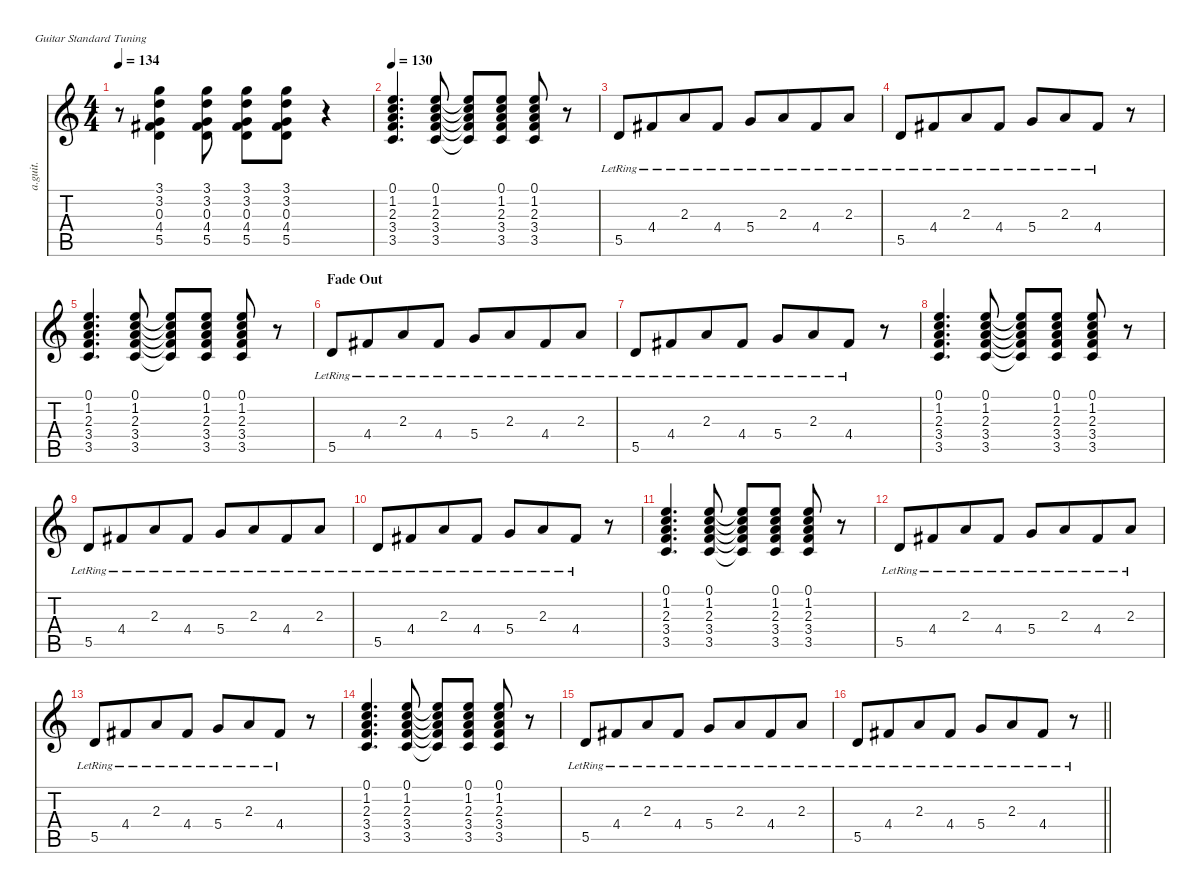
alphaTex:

\defaultSystemsLayout 4
\hideDynamics
\bracketExtendMode nobrackets
\track ("A.Guitar I" "a.guit.") {instrument acousticguitarsteel}
\staff {score tabs}
\tuning (E4 B3 G3 D3 A2 E2)
\ts (4 4)
\tempo 134
\clef g2
\ks c
r.8{dy mf} (5.5 0.3 4.4{acc #} 3.2 3.1).4 (5.5 0.3 4.4{acc #} 3.2 3.1).8 (5.5 0.3 4.4{acc #} 3.2 3.1).8 (5.5 0.3 4.4{acc #} 3.2 3.1).8 r.4 |
\tempo 130
(3.5 3.4 2.3 1.2 0.1).4{d} (3.5 3.4 2.3 1.2 0.1).8 (3.5{t} 3.4{t} 2.3{t} 1.2{t} 0.1{t}).8 (3.5 3.4 2.3 1.2 0.1).8 (3.5 3.4 2.3 1.2 0.1).8 r.8 |
5.5{lr}.8 4.4{lr acc #}.8{beam merge} 2.3{lr}.8 4.4{lr acc #}.8 5.4{lr}.8 2.3{lr}.8{beam merge} 4.4{lr acc #}.8 2.3{lr}.8 |
5.5{lr}.8 4.4{lr acc #}.8{beam merge} 2.3{lr}.8 4.4{lr acc #}.8 5.4{lr}.8 2.3{lr}.8{beam merge} 4.4{lr acc #}.8 r.8 |
(3.5 3.4 2.3 1.2 0.1).4{d} (3.5 3.4 2.3 1.2 0.1).8 (3.5{t} 3.4{t} 2.3{t} 1.2{t} 0.1{t}).8 (3.5 3.4 2.3 1.2 0.1).8 (3.5 3.4 2.3 1.2 0.1).8 r.8 |
\section ("" "Fade Out")
5.5{lr}.8 4.4{lr acc #}.8{beam merge} 2.3{lr}.8 4.4{lr acc #}.8 5.4{lr}.8 2.3{lr}.8{beam merge} 4.4{lr acc #}.8 2.3{lr}.8 |
5.5{lr}.8 4.4{lr acc #}.8{beam merge} 2.3{lr}.8 4.4{lr acc #}.8 5.4{lr}.8 2.3{lr}.8{beam merge} 4.4{lr acc #}.8 r.8 |
(3.5 3.4 2.3 1.2 0.1).4{d} (3.5 3.4 2.3 1.2 0.1).8 (3.5{t} 3.4{t} 2.3{t} 1.2{t} 0.1{t}).8 (3.5 3.4 2.3 1.2 0.1).8 (3.5 3.4 2.3 1.2 0.1).8 r.8 |
5.5{lr}.8 4.4{lr acc #}.8{beam merge} 2.3{lr}.8 4.4{lr acc #}.8 5.4{lr}.8 2.3{lr}.8{beam merge} 4.4{lr acc #}.8 2.3{lr}.8 |
5.5{lr}.8 4.4{lr acc #}.8{beam merge} 2.3{lr}.8 4.4{lr acc #}.8 5.4{lr}.8 2.3{lr}.8{beam merge} 4.4{lr acc #}.8 r.8 |
(3.5 3.4 2.3 1.2 0.1).4{d} (3.5 3.4 2.3 1.2 0.1).8 (3.5{t} 3.4{t} 2.3{t} 1.2{t} 0.1{t}).8 (3.5 3.4 2.3 1.2 0.1).8 (3.5 3.4 2.3 1.2 0.1).8 r.8 |
5.5{lr}.8 4.4{lr acc #}.8{beam merge} 2.3{lr}.8 4.4{lr acc #}.8 5.4{lr}.8 2.3{lr}.8{beam merge} 4.4{lr acc #}.8 2.3{lr}.8 |
5.5{lr}.8 4.4{lr acc #}.8{beam merge} 2.3{lr}.8 4.4{lr acc #}.8 5.4{lr}.8 2.3{lr}.8{beam merge} 4.4{lr acc #}.8 r.8 |
(3.5 3.4 2.3 1.2 0.1).4{d} (3.5 3.4 2.3 1.2 0.1).8 (3.5{t} 3.4{t} 2.3{t} 1.2{t} 0.1{t}).8 (3.5 3.4 2.3 1.2 0.1).8 (3.5 3.4 2.3 1.2 0.1).8 r.8 |
5.5{lr}.8 4.4{lr acc #}.8{beam merge} 2.3{lr}.8 4.4{lr acc #}.8 5.4{lr}.8 2.3{lr}.8{beam merge} 4.4{lr acc #}.8 2.3{lr}.8 |
\barLineRight lightlight
5.5{lr}.8 4.4{lr acc #}.8{beam merge} 2.3{lr}.8 4.4{lr acc #}.8 5.4{lr}.8 2.3{lr}.8{beam merge} 4.4{lr acc #}.8 r.8
